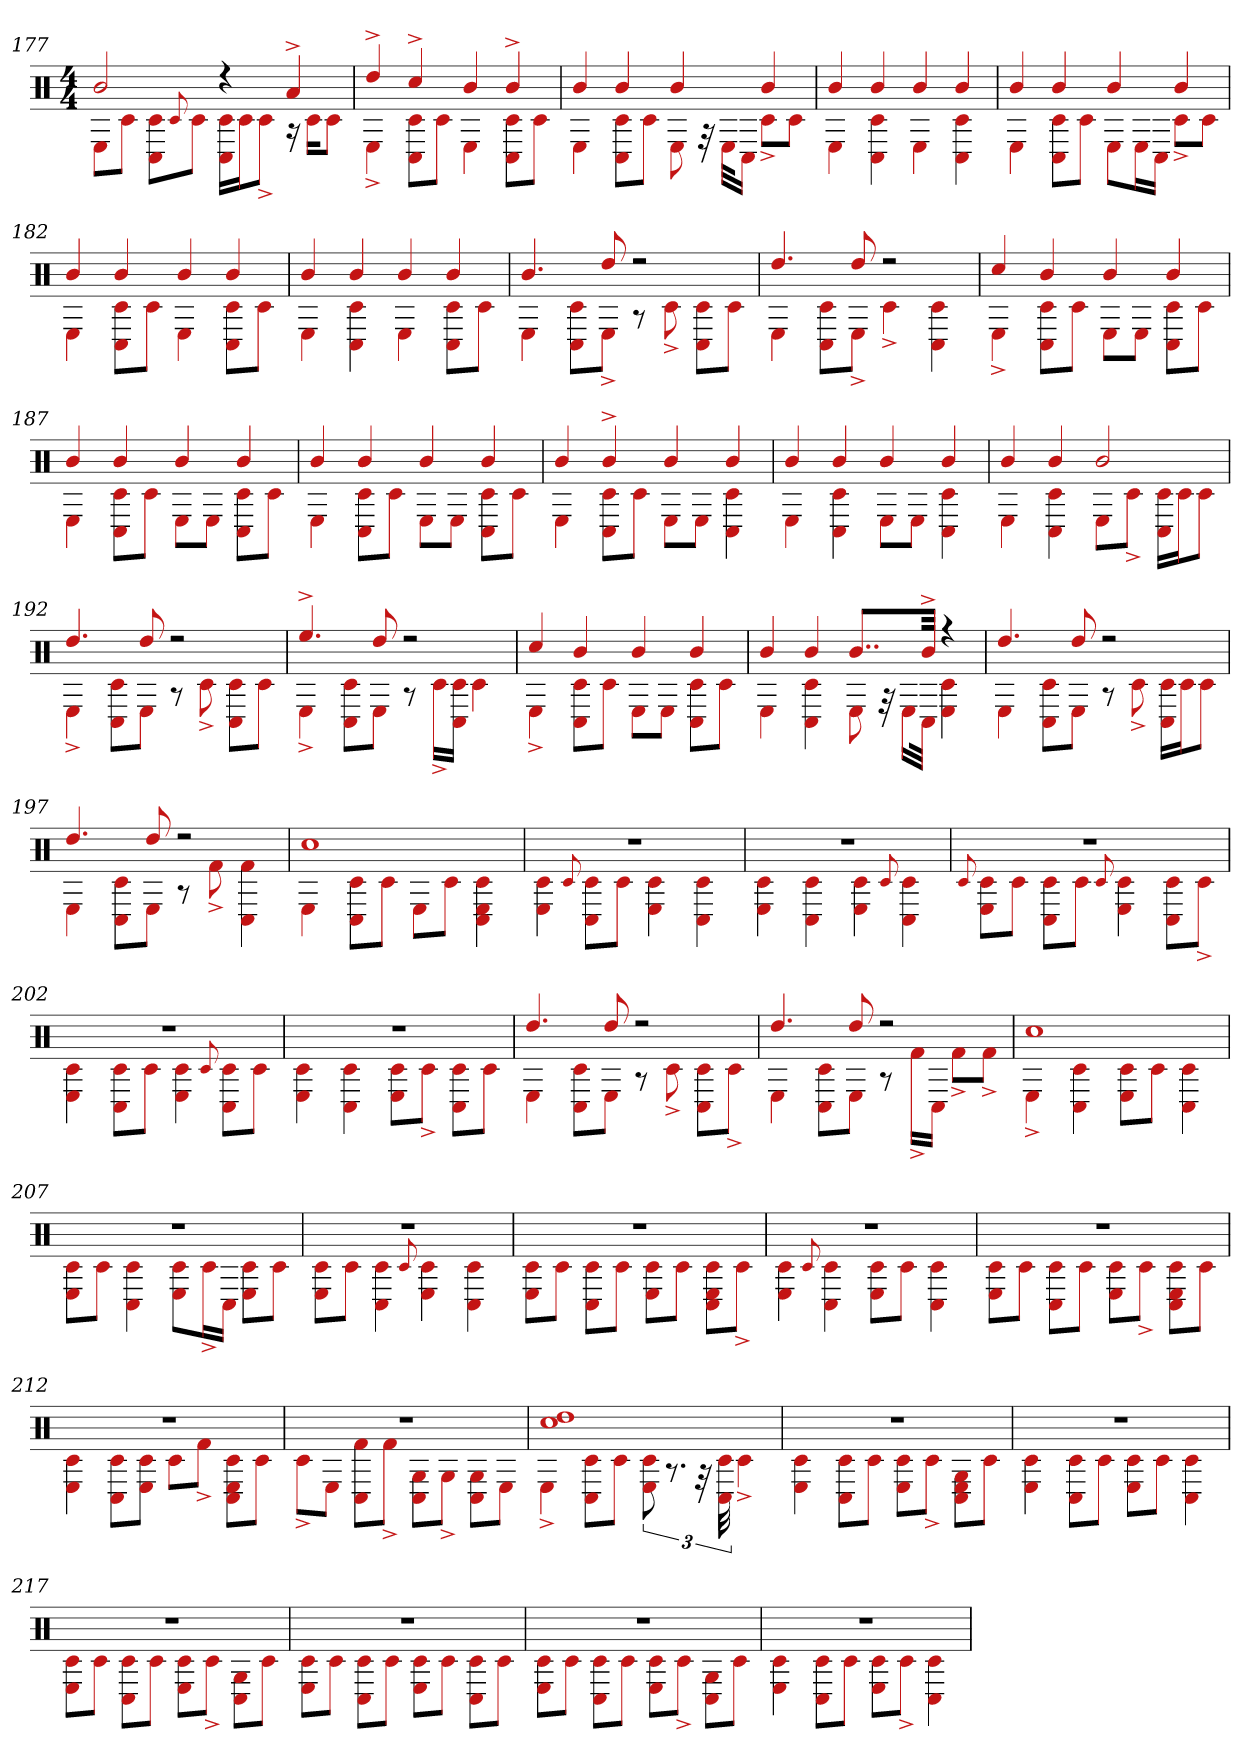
**kern
*part1
*staff1
*clefX
*k[]
*M4/4
=177
*^
2b	8EL
.	8c#J
.	8C# 8c#L
.	8qqc#
.	8c#J
4r	16C# 16c#LL
.	16c#J
.	8c#^J
4a^	16r
.	16c#KL
.	8c#J
=178	=178
4dd^	4E^
4cc#^	8C# 8c#L
.	8c#J
4b	4E
4b^	8C# 8c#L
.	8c#J
=179	=179
4b	4E
4b	8C# 8c#L
.	8c#J
4b	8E
.	32r
.	32EKLL
.	16C#JJ
4b	8c#^L
.	8c#J
=180	=180
4b	4E
4b	4C# 4c#
4b	4E
4b	4C# 4c#
=181	=181
4b	4E
4b	8C# 8c#L
.	8c#J
4b	8EL
.	16EL
.	16C#JJ
4b	8c#^L
.	8c#J
=182	=182
4b	4E
4b	8C# 8c#L
.	8c#J
4b	4E
4b	8C# 8c#L
.	8c#J
=183	=183
4b	4E
4b	4C# 4c#
4b	4E
4b	8C# 8c#L
.	8c#J
=184	=184
4.b	4E
.	8C# 8c#L
8dd	8E^J
2r	8r
.	8c#^
.	8C# 8c#L
.	8c#J
=185	=185
4.dd	4E
.	8C# 8c#L
8dd	8E^J
2r	4c#^
.	4C# 4c#
=186	=186
4cc#	4E^
4b	8C# 8c#L
.	8c#J
4b	8EL
.	8EJ
4b	8C# 8c#L
.	8c#J
=187	=187
4b	4E
4b	8C# 8c#L
.	8c#J
4b	8EL
.	8EJ
4b	8C# 8c#L
.	8c#J
=188	=188
4b	4E
4b	8C# 8c#L
.	8c#J
4b	8EL
.	8EJ
4b	8C# 8c#L
.	8c#J
=189	=189
4b	4E
4b^	8C# 8c#L
.	8c#J
4b	8EL
.	8EJ
4b	4C# 4c#
=190	=190
4b	4E
4b	4C# 4c#
4b	8EL
.	8EJ
4b	4C# 4c#
=191	=191
4b	4E
4b	4C# 4c#
2b	8EL
.	8c#^J
.	16C# 16c#LL
.	16c#J
.	8c#J
=192	=192
4.dd	4E^
.	8C# 8c#L
8dd	8EJ
2r	8r
.	8c#^
.	8C# 8c#L
.	8c#J
=193	=193
4.ee^	4E^
.	8C# 8c#L
8dd	8EJ
2r	8r
.	16c#^LL
.	16C# 16c#JJ
.	4c#
=194	=194
4cc#	4E^
4b	8C# 8c#L
.	8c#J
4b	8EL
.	8EJ
4b	8C# 8c#L
.	8c#J
=195	=195
4b	4E
4b	4C# 4c#
8..bL	8E
.	32r
.	16ELL
32b^Jkk	32C#JJk
4r	4c# 4E
=196	=196
4.dd	4E
.	8C# 8c#L
8dd	8EJ
2r	8r
.	8c#^
.	16C# 16c#LL
.	16c#J
.	8c#J
=197	=197
4.dd	4E
.	8C# 8c#L
8dd	8EJ
2r	8r
.	8f#^
.	4C# 4f#
=198	=198
1cc#	4E
.	8c# 8C#L
.	8c#J
.	8EL
.	8c#J
.	4E 4C# 4c#
=199	=199
1r	4c# 4E
.	8qqc#
.	8C# 8c#L
.	8c#J
.	4E 4c#
.	4C# 4c#
=200	=200
1r	4E 4c#
.	4C# 4c#
.	4c# 4E
.	8qqc#
.	4C# 4c#
=201	=201
.	8qqc#
1r	8c# 8EL
.	8c#J
.	8C# 8c#L
.	8c#J
.	8qqc#
.	4E 4c#
.	8C# 8c#L
.	8c#^J
=202	=202
1r	4E 4c#
.	8C# 8c#L
.	8c#J
.	4c# 4E
.	8qqc#
.	8C# 8c#L
.	8c#J
=203	=203
1r	4E 4c#
.	4c# 4C#
.	8E 8c#L
.	8c#^J
.	8C# 8c#L
.	8c#J
=204	=204
4.dd	4E
.	8C# 8c#L
8dd	8EJ
2r	8r
.	8c#^
.	8C# 8c#L
.	8c#^J
=205	=205
4.dd	4E
.	8C# 8c#L
8dd	8EJ
2r	8r
.	16f#^LL
.	16C#JJ
.	8f#^L
.	8f#^J
=206	=206
1cc#	4E^
.	4C# 4c#
.	8c# 8EL
.	8c#J
.	4C# 4c#
=207	=207
1r	8c# 8EL
.	8c#J
.	4C# 4c#
.	8E 8c#L
.	16c#^L
.	16C#JJ
.	8c# 8EL
.	8c#J
=208	=208
1r	8E 8c#L
.	8c#J
.	4C# 4c#
.	8qqc#
.	4E 4c#
.	4C# 4c#
=209	=209
1r	8E 8c#L
.	8c#J
.	8C# 8c#L
.	8c#J
.	8c# 8EL
.	8c#J
.	8C# 8c# 8EL
.	8c#^J
=210	=210
1r	4c# 4E
.	8qqc#
.	4C# 4c#
.	8c# 8EL
.	8c#J
.	4c# 4C#
=211	=211
1r	8E 8c#L
.	8c#J
.	8C# 8c#L
.	8c#J
.	8c# 8EL
.	8c#^J
.	8C# 8c# 8EL
.	8c#J
=212	=212
1r	4E 4c#
.	8C# 8c#L
.	8c# 8EJ
.	8c#L
.	8f#^J
.	8C# 8c# 8EL
.	8c#J
=213	=213
1r	8c#^L
.	8EJ
.	8f# 8C#L
.	8f#^J
.	8C# 8GL
.	8G^J
.	8C# 8GL
.	8EJ
=214	=214
1dd 1cc#	4E^
.	8c# 8C#L
.	8c#J
.	12E 12c#
.	12.r
.	48r
.	48c# 48C#
.	4c#^
=215	=215
1r	4c# 4E
.	8C# 8c#L
.	8c#J
.	8E 8c#L
.	8c#^J
.	8C# 8E 8GL
.	8c#J
=216	=216
1r	4c# 4E
.	8C# 8c#L
.	8c#J
.	8E 8c#L
.	8c#J
.	4C# 4c#
=217	=217
1r	8E 8c#L
.	8c#J
.	8C# 8c#L
.	8c#J
.	8E 8c#L
.	8c#^J
.	8C# 8GL
.	8c#J
=218	=218
1r	8c# 8EL
.	8c#J
.	8C# 8c#L
.	8c#J
.	8c# 8EL
.	8c#J
.	8C# 8c#L
.	8c#J
=219	=219
1r	8c# 8EL
.	8c#J
.	8C# 8c#L
.	8c#J
.	8E 8c#L
.	8c#^J
.	8C# 8GL
.	8c#J
=220	=220
1r	4E 4c#
.	8C# 8c#L
.	8c#J
.	8E 8c#L
.	8c#^J
.	4C# 4c#
*v	*v
=
*-
